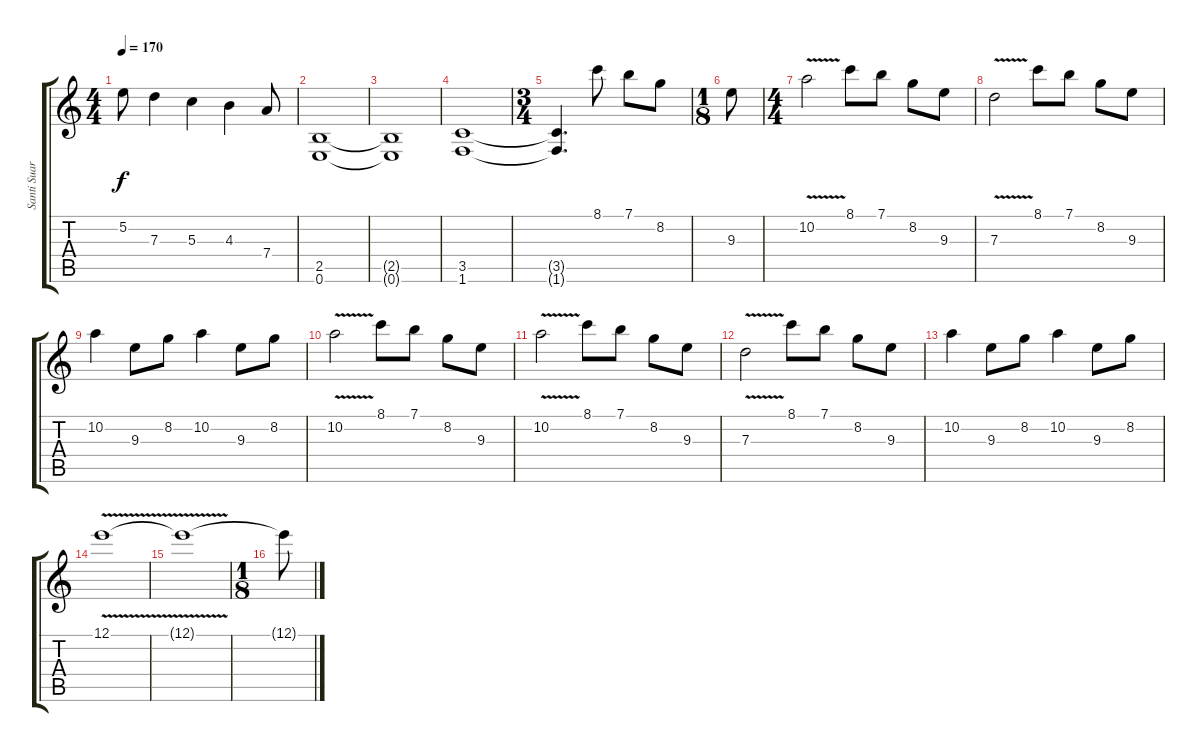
\track ("Santi Suarez" "Santi Suar") {instrument distortionguitar}
\staff {score tabs}
\tuning (E4 B3 G3 D3 A2 E2) {hide}
\ts (4 4)
\tempo 170
\clef g2
\ks c
5.2.8{dy f} 7.3.4 5.3.4 4.3.4 7.4.8 |
(2.5 0.6).1 |
(2.5{t} 0.6{t}).1 |
(3.5 1.6).1 |
\ts (3 4)
(3.5{t} 1.6{t}).4{d} 8.1.8 7.1.8 8.2.8 |
\ts (1 8)
9.3.8 |
\ts (4 4)
10.2{v}.2 8.1.8 7.1.8 8.2.8 9.3.8 |
7.3{v}.2 8.1.8 7.1.8 8.2.8 9.3.8 |
10.2.4 9.3.8 8.2.8 10.2.4 9.3.8 8.2.8 |
10.2{v}.2 8.1.8 7.1.8 8.2.8 9.3.8 |
10.2{v}.2 8.1.8 7.1.8 8.2.8 9.3.8 |
7.3{v}.2 8.1.8 7.1.8 8.2.8 9.3.8 |
10.2.4 9.3.8 8.2.8 10.2.4 9.3.8 8.2.8 |
12.1{v}.1 |
12.1{t}.1 |
\ts (1 8)
12.1{t}.8
